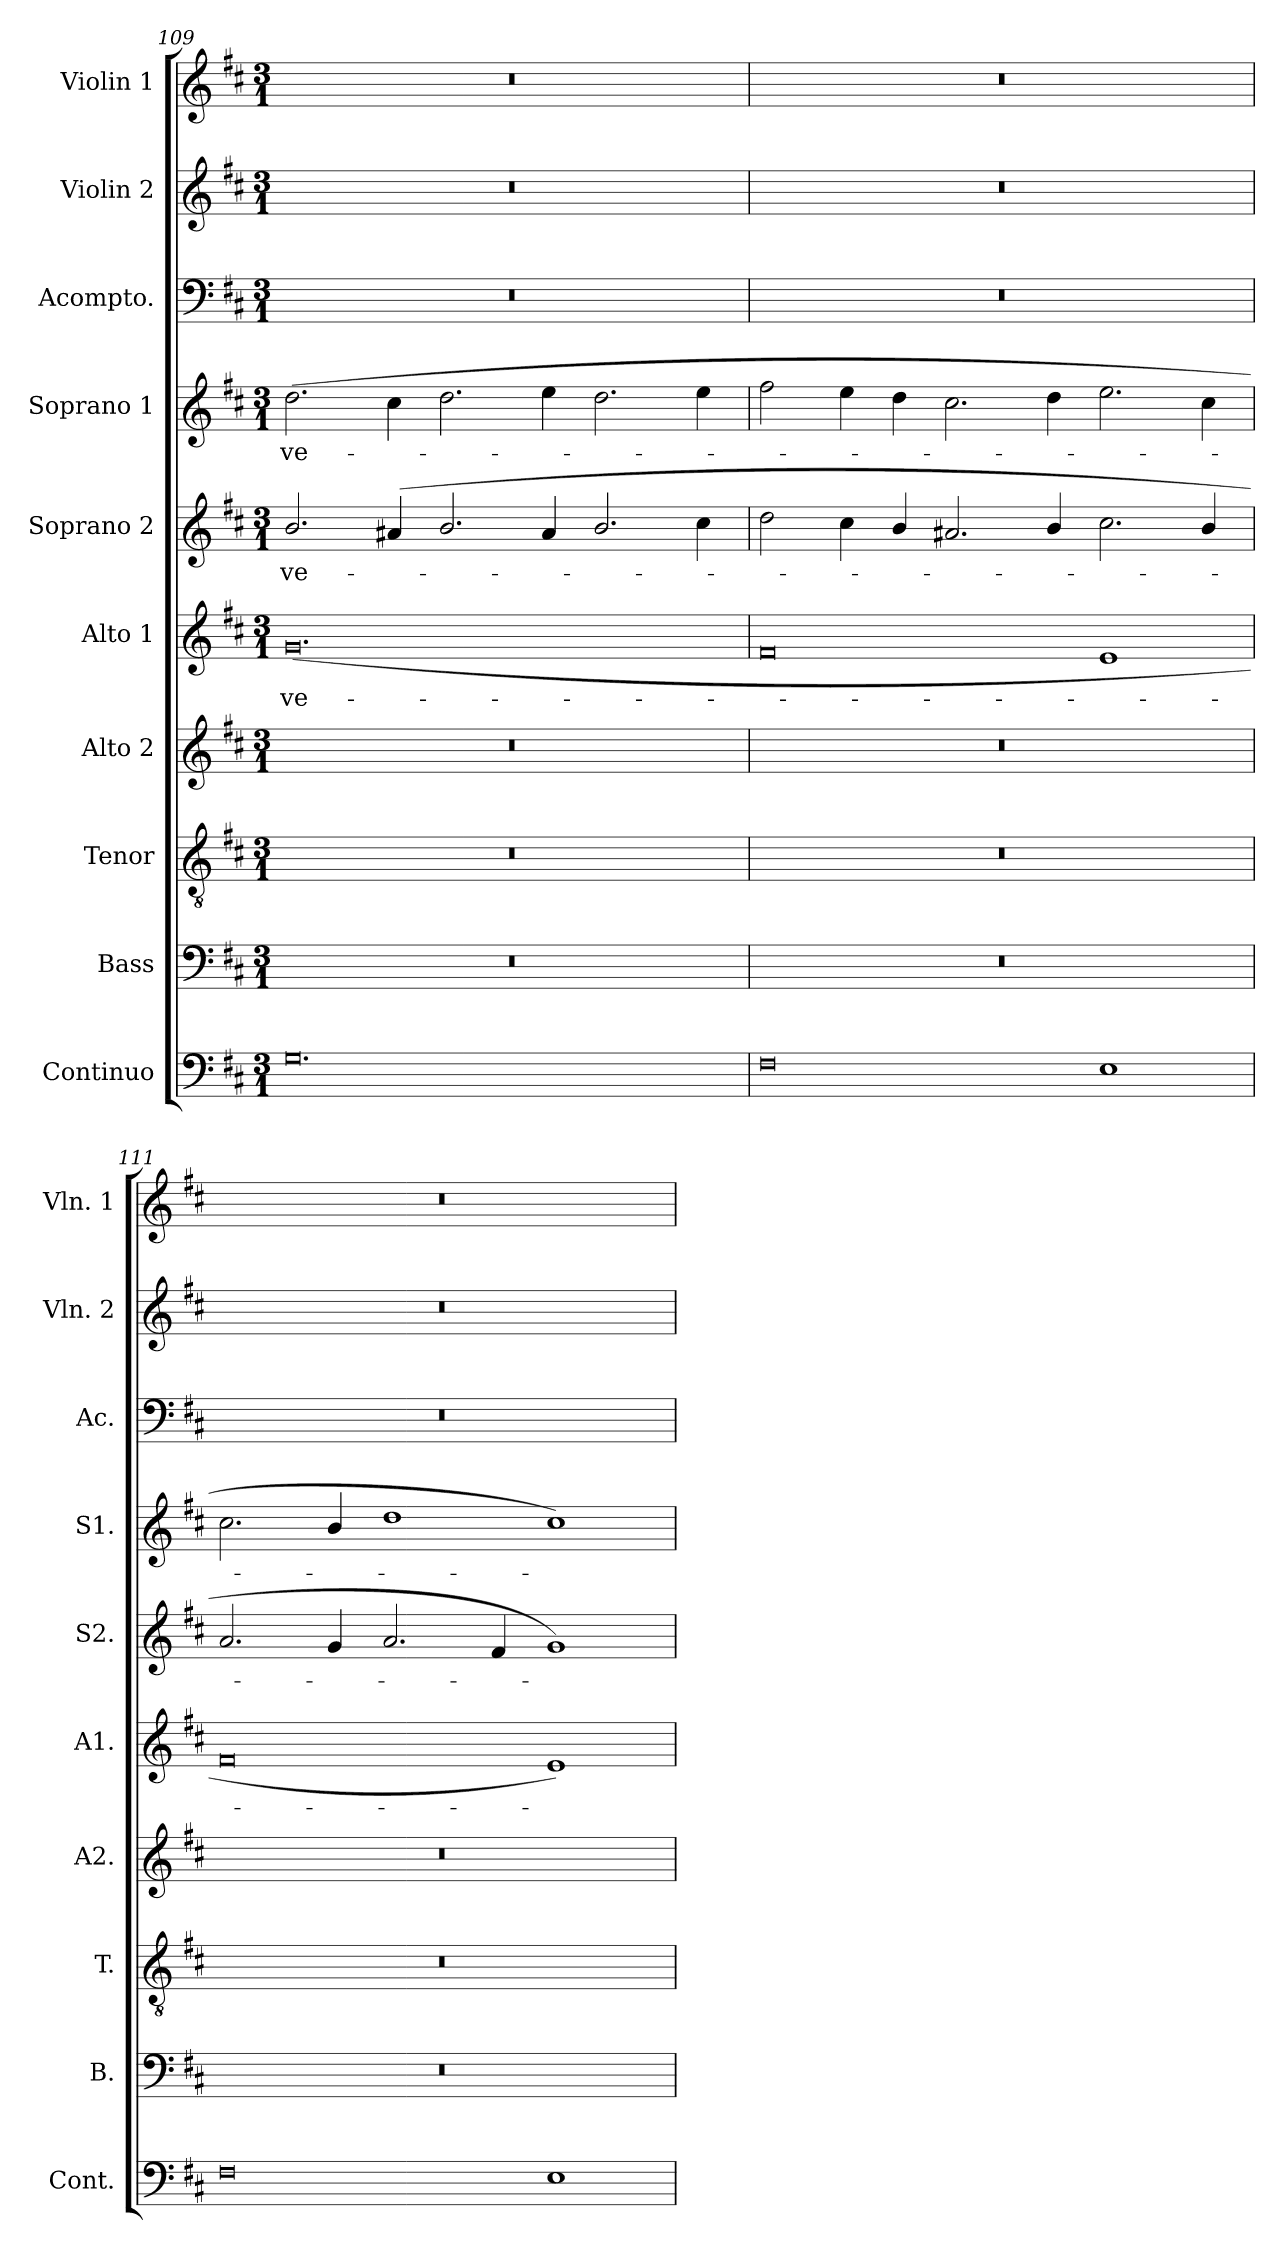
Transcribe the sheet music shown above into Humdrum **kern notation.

**kern	**kern	**kern	**kern	**kern	**text	**kern	**text	**kern	**text	**kern	**kern	**kern
*part10	*part9	*part8	*part7	*part6	*part6	*part5	*part5	*part4	*part4	*part3	*part2	*part1
*staff10	*staff9	*staff8	*staff7	*staff6	*staff6	*staff5	*staff5	*staff4	*staff4	*staff3	*staff2	*staff1
*I"Continuo	*I"Bass	*I"Tenor	*I"Alto 2	*I"Alto 1	*	*I"Soprano 2	*	*I"Soprano 1	*	*I"Acompto.	*I"Violin 2	*I"Violin 1
*I'Cont.	*I'B.	*I'T.	*I'A2.	*I'A1.	*	*I'S2.	*	*I'S1.	*	*I'Ac.	*I'Vln. 2	*I'Vln. 1
*clefF4	*clefF4	*clefGv2	*clefG2	*clefG2	*	*clefG2	*	*clefG2	*	*clefF4	*clefG2	*clefG2
*	*	*ITrd7c12	*	*	*	*	*	*	*	*	*	*
*k[f#c#]	*k[f#c#]	*k[f#c#]	*k[f#c#]	*k[f#c#]	*	*k[f#c#]	*	*k[f#c#]	*	*k[f#c#]	*k[f#c#]	*k[f#c#]
*D:	*D:	*D:	*D:	*D:	*	*D:	*	*D:	*	*D:	*D:	*D:
*M3/1	*M3/1	*M3/1	*M3/1	*M3/1	*	*M3/1	*	*M3/1	*	*M3/1	*M3/1	*M3/1
=109	=109	=109	=109	=109	=109	=109	=109	=109	=109	=109	=109	=109
!	!LO:N:vis=1	!LO:N:vis=1	!LO:N:vis=1	!	!	!	!	!	!	!	!	!
!	!	!	!	!	!LO:LY:b:color=#000000	!	!	!	!	!	!	!
!	!	!	!	!	!	!	!LO:LY:b:color=#000000	!	!	!	!	!
!	!	!	!	!	!	!	!	!	!LO:LY:b:color=#000000	!LO:N:vis=1	!LO:N:vis=1	!LO:N:vis=1
0.Gi	0.r	0.r	0.r	(0.gi	ve-	2.bi/	ve-	(2.ddi\	ve-	0.r	0.r	0.r
.	.	.	.	.	.	(4a#Xi/	.	4cc#i\	.	.	.	.
.	.	.	.	.	.	2.bi/	.	2.ddi\	.	.	.	.
.	.	.	.	.	.	4a#i/	.	4eei\	.	.	.	.
.	.	.	.	.	.	2.bi/	.	2.ddi\	.	.	.	.
.	.	.	.	.	.	4cc#i\	.	4eei\	.	.	.	.
!!LO:LB:g=z
=110	=110	=110	=110	=110	=110	=110	=110	=110	=110	=110	=110	=110
!	!LO:N:vis=1	!LO:N:vis=1	!LO:N:vis=1	!	!	!	!	!	!	!LO:N:vis=1	!LO:N:vis=1	!LO:N:vis=1
0F#i	0.r	0.r	0.r	0f#i	.	2ddi\	.	2ff#i\	.	0.r	0.r	0.r
.	.	.	.	.	.	4cc#i\	.	4eei\	.	.	.	.
.	.	.	.	.	.	4bi/	.	4ddi\	.	.	.	.
.	.	.	.	.	.	2.a#Xi/	.	2.cc#i\	.	.	.	.
.	.	.	.	.	.	4bi/	.	4ddi\	.	.	.	.
1Ei	.	.	.	1ei	.	2.cc#i\	.	2.eei\	.	.	.	.
.	.	.	.	.	.	4bi/	.	4cc#i\	.	.	.	.
=111	=111	=111	=111	=111	=111	=111	=111	=111	=111	=111	=111	=111
!	!LO:N:vis=1	!LO:N:vis=1	!LO:N:vis=1	!	!	!	!	!	!	!LO:N:vis=1	!LO:N:vis=1	!LO:N:vis=1
0F#i	0.r	0.r	0.r	0f#i	.	2.ai/	.	2.cc#i\	.	0.r	0.r	0.r
.	.	.	.	.	.	4gi/	.	4bi/	.	.	.	.
.	.	.	.	.	.	2.ai/	.	1ddi	.	.	.	.
.	.	.	.	.	.	4f#i/	.	.	.	.	.	.
1Ei	.	.	.	1ei)	.	1gi)	.	1cc#i)	.	.	.	.
=	=	=	=	=	=	=	=	=	=	=	=	=
*-	*-	*-	*-	*-	*-	*-	*-	*-	*-	*-	*-	*-
